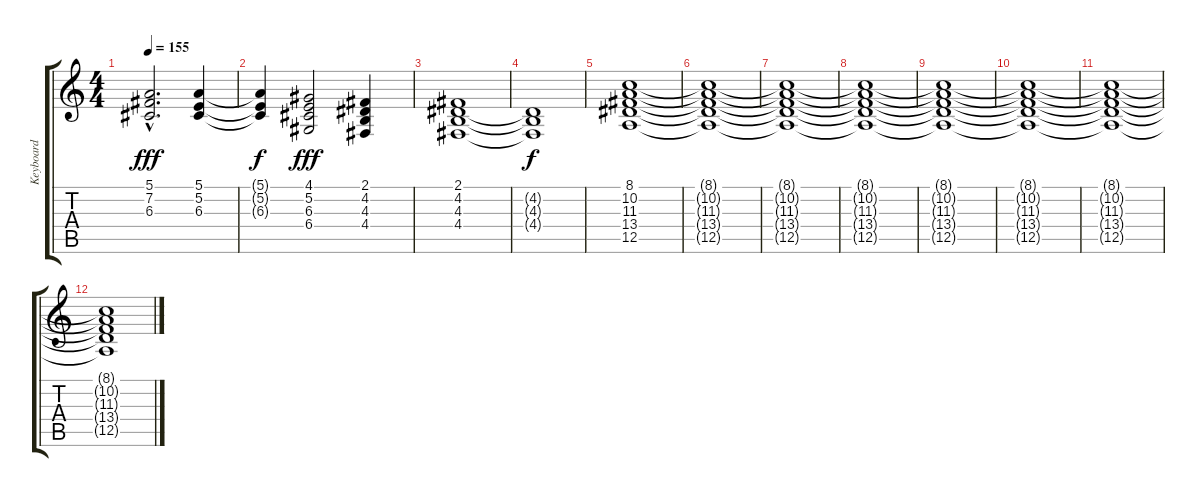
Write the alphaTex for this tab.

\track ("Keyboard" "Keyboard") {instrument stringensemble1}
\staff {score tabs}
\tuning (E4 B3 G3 D3 A2 E2) {hide}
\ts (4 4)
\tempo 155
\clef g2
\ks c
(5.1{hac} 7.2{hac} 6.3{hac}).2{d dy fff} (5.1 5.2 6.3).4 |
(5.1{t} 5.2{t} 6.3{t}).4{dy f} (4.1 5.2 6.3 6.4).2{dy fff} (2.1 4.2 4.3 4.4).4 |
(2.1 4.2 4.3 4.4).1 |
(4.2{t} 4.3{t} 4.4{t}).1{dy f} |
(8.1 10.2 11.3 13.4 12.5).1{volume 10 instrument churchorgan} |
(8.1{t} 10.2{t} 11.3{t} 13.4{t} 12.5{t}).1 |
(8.1{t} 10.2{t} 11.3{t} 13.4{t} 12.5{t}).1 |
(8.1{t} 10.2{t} 11.3{t} 13.4{t} 12.5{t}).1 |
(8.1{t} 10.2{t} 11.3{t} 13.4{t} 12.5{t}).1 |
(8.1{t} 10.2{t} 11.3{t} 13.4{t} 12.5{t}).1 |
(8.1{t} 10.2{t} 11.3{t} 13.4{t} 12.5{t}).1 |
(8.1{t} 10.2{t} 11.3{t} 13.4{t} 12.5{t}).1
